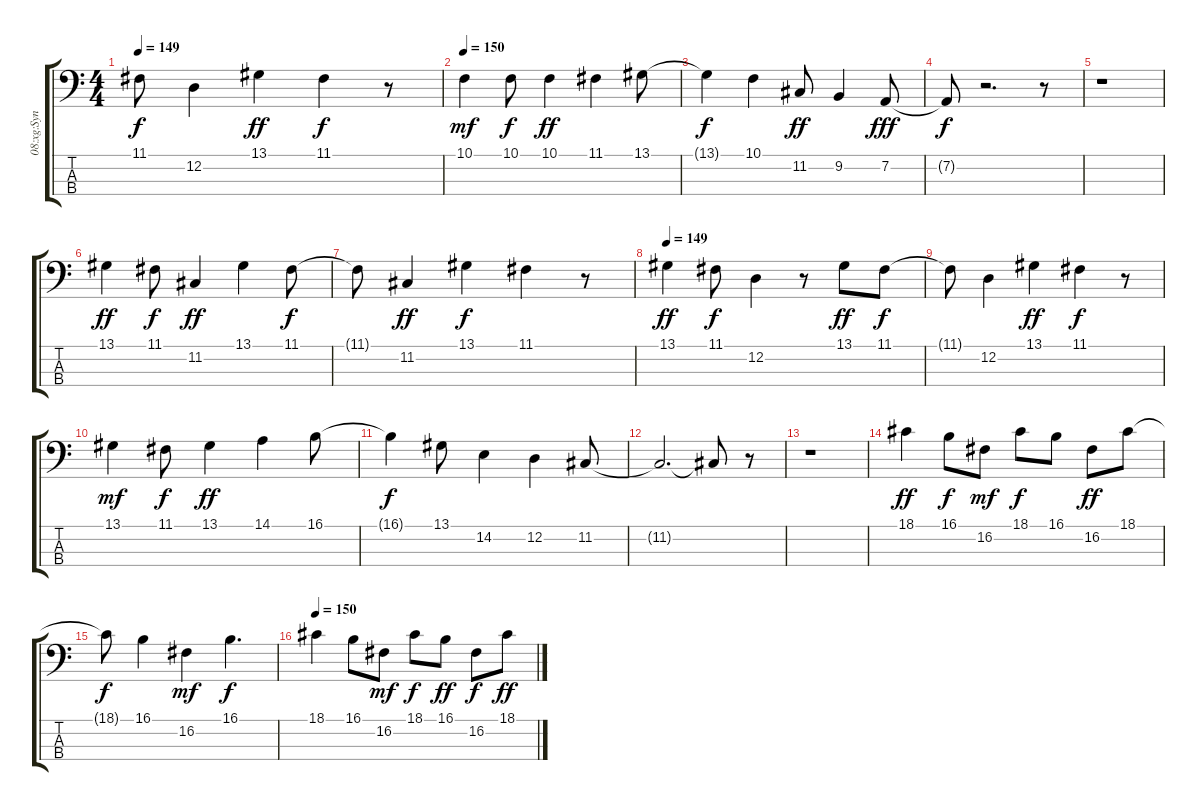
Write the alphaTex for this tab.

\track ("08:xg:Syn Bass1 Dark" "08:xg:Syn ") {instrument lead6voice}
\staff {score tabs}
\tuning (G2 D2 A1 E1) {hide}
\ts (4 4)
\tempo 149
\clef f4
\ks c
11.1{t}.8{dy f} 12.2.4 13.1.4{dy ff} 11.1.4{dy f} r.8 |
\tempo 150
10.1.4{dy mf} 10.1.8{dy f} 10.1.4{dy ff} 11.1.4 13.1.8 |
13.1{t}.4{dy f} 10.1.4 11.2.8{dy ff} 9.2.4 7.2.8{dy fff} |
7.2{t}.8{dy f} r.2{d} r.8 |
r.1 |
13.1.4{dy ff} 11.1.8{dy f} 11.2.4{dy ff} 13.1.4 11.1.8{dy f} |
11.1{t}.8 11.2.4{dy ff} 13.1.4{dy f} 11.1.4 r.8 |
\tempo 149
13.1.4{dy ff} 11.1.8{dy f} 12.2.4 r.8 13.1.8{dy ff} 11.1.8{dy f} |
11.1{t}.8 12.2.4 13.1.4{dy ff} 11.1.4{dy f} r.8 |
13.1.4{dy mf} 11.1.8{dy f} 13.1.4{dy ff} 14.1.4 16.1.8 |
16.1{t}.4{dy f} 13.1.8 14.2.4 12.2.4 11.2.8 |
11.2{t}.2{d} 11.2{t}.8 r.8 |
r.1 |
18.1.4{dy ff} 16.1.8{dy f} 16.2.8{dy mf} 18.1.8{dy f} 16.1.8 16.2.8{dy ff} 18.1.8 |
18.1{t}.8{dy f} 16.1.4 16.2.4{dy mf} 16.1.4{d dy f} |
\tempo 150
18.1.4 16.1.8 16.2.8{dy mf} 18.1.8{dy f} 16.1.8{dy ff} 16.2.8{dy f} 18.1.8{dy ff}
